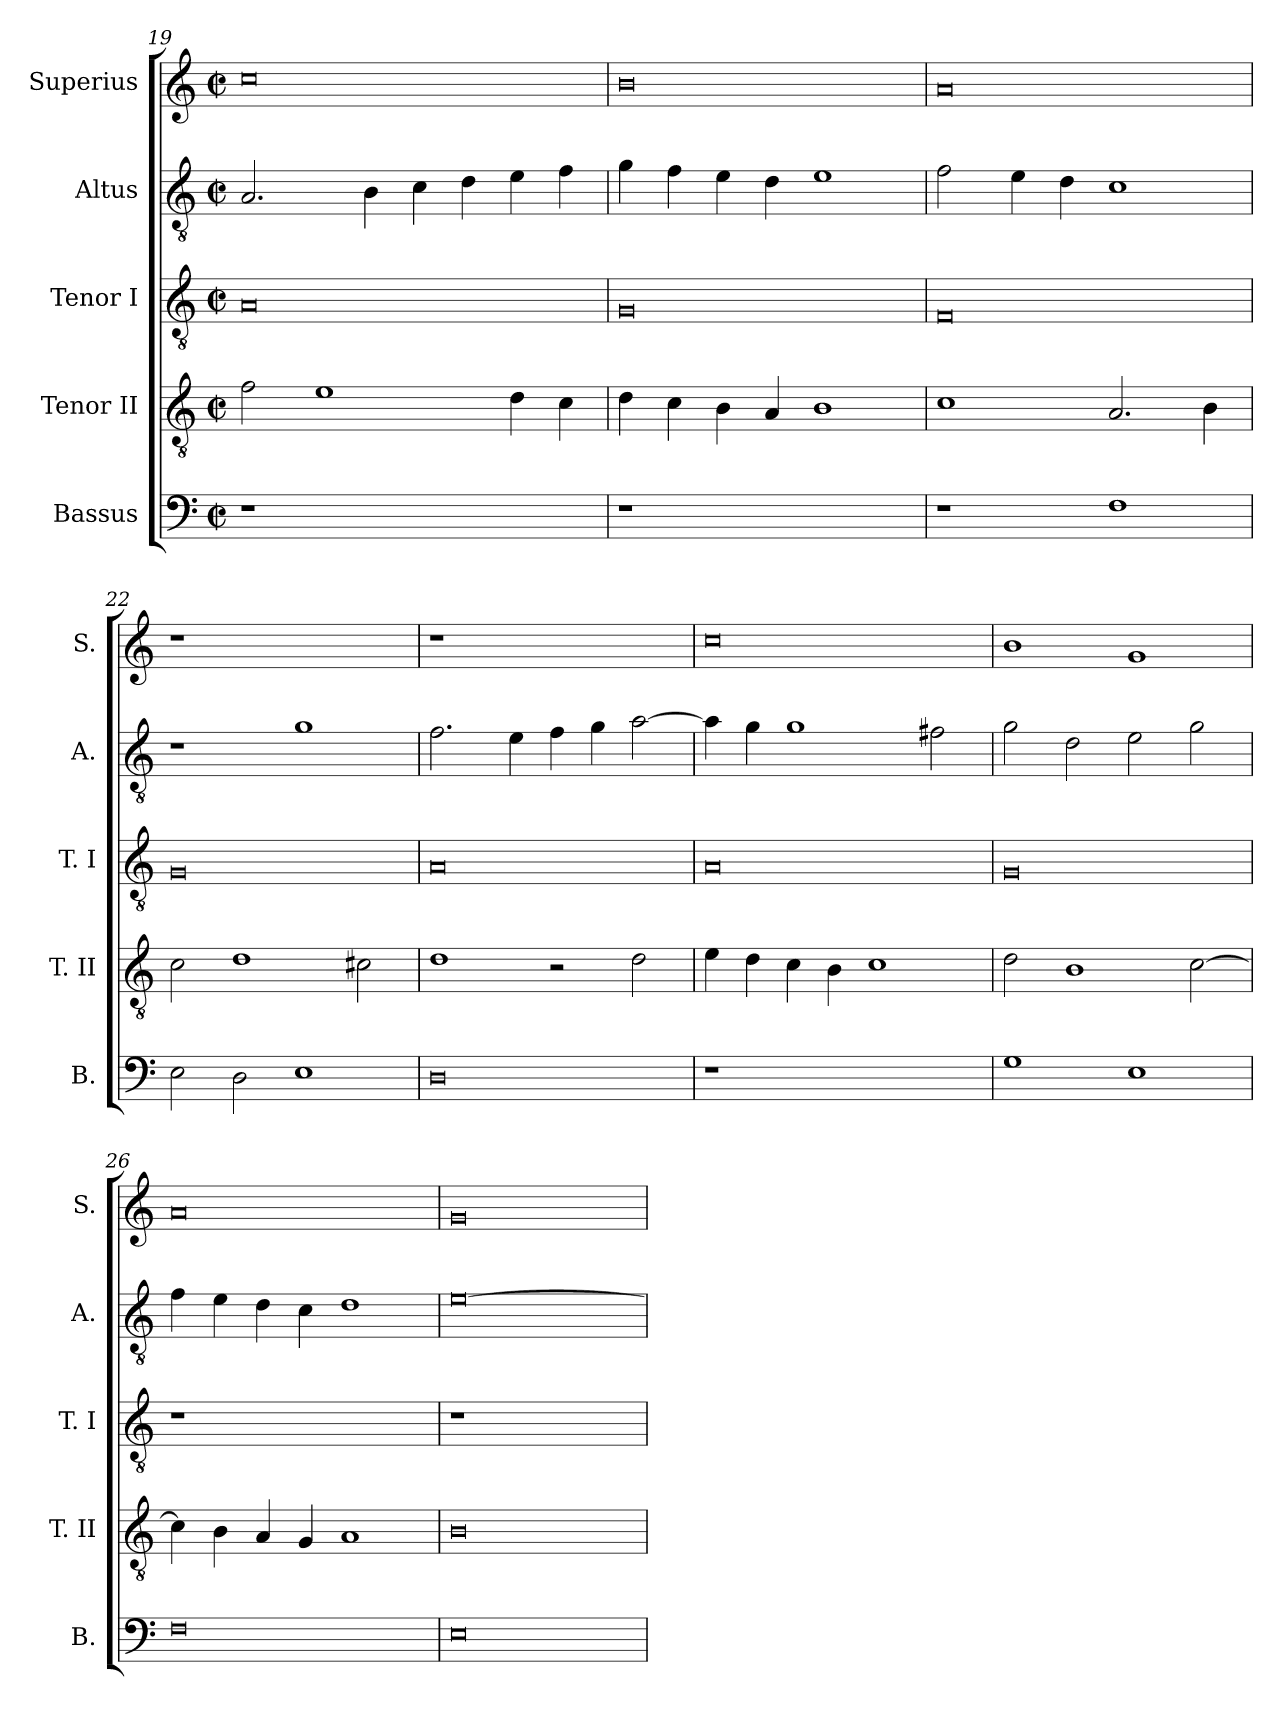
**kern	**kern	**kern	**kern	**kern
*part5	*part4	*part3	*part2	*part1
*staff5	*staff4	*staff3	*staff2	*staff1
*I"Bassus	*I"Tenor II	*I"Tenor I	*I"Altus	*I"Superius
*I'B.	*I'T. II	*I'T. I	*I'A.	*I'S.
*clefF4	*clefGv2	*clefGv2	*clefGv2	*clefG2
*	*ITrd7c12	*ITrd7c12	*ITrd7c12	*
*k[]	*k[]	*k[]	*k[]	*k[]
*C:	*C:	*C:	*C:	*C:
*M2/2	*M2/2	*M2/2	*M2/2	*M2/2
*met(c|)	*met(c|)	*met(c|)	*met(c|)	*met(c|)
=19	=19	=19	=19	=19
!LO:N:vis=1	!	!	!	!
1r	2Fi\	0AAi	2.AAi/	0cci
.	1Ei	.	.	.
.	.	.	4BBi\	.
1ryy	.	.	4Ci\	.
.	.	.	4Di\	.
.	4Di\	.	4Ei\	.
.	4Ci\	.	4Fi\	.
=20	=20	=20	=20	=20
!LO:N:vis=1	!	!	!	!
1r	4Di\	0GGi	4Gi\	0bi
.	4Ci\	.	4Fi\	.
.	4BBi\	.	4Ei\	.
.	4AAi/	.	4Di\	.
1ryy	1BBi	.	1Ei	.
=21	=21	=21	=21	=21
1r	1Ci	0FFi	2Fi\	0ai
.	.	.	4Ei\	.
.	.	.	4Di\	.
1Fi	2.AAi/	.	1Ci	.
.	4BBi\	.	.	.
=22	=22	=22	=22	=22
!	!	!	!	!LO:N:vis=1
2Ei\	2Ci\	0GGi	1r	1r
2Di\	1Di	.	.	.
1Ei	.	.	1Gi	1ryy
.	2C#Xi\	.	.	.
!!LO:PB:g=z
=23	=23	=23	=23	=23
!	!	!	!	!LO:N:vis=1
0Di	1Di	0AAi	2.Fi\	1r
.	.	.	4Ei\	.
.	2r	.	4Fi\	1ryy
.	.	.	4Gi\	.
.	2Di\	.	[>2Ai\	.
=24	=24	=24	=24	=24
!LO:N:vis=1	!	!	!	!
1r	4Ei\	0AAi	4Ai\]	0cci
.	4Di\	.	4Gi\	.
.	4Ci\	.	1Gi	.
.	4BBi\	.	.	.
1ryy	1Ci	.	.	.
.	.	.	2F#Xi\	.
=25	=25	=25	=25	=25
1Gi	2Di\	0GGi	2Gi\	1bi
.	1BBi	.	2Di\	.
1Ei	.	.	2Ei\	1gi
.	[>2Ci\	.	2Gi\	.
=26	=26	=26	=26	=26
!	!	!LO:N:vis=1	!	!
0Fi	4Ci\]	1r	4Fi\	0ai
.	4BBi\	.	4Ei\	.
.	4AAi/	.	4Di\	.
.	4GGi/	.	4Ci\	.
.	1AAi	1ryy	1Di	.
=27	=27	=27	=27	=27
!	!	!LO:N:vis=1	!	!
0Ei	0BBi	1r	[>0Ei	0gi
.	.	1ryy	.	.
=	=	=	=	=
*-	*-	*-	*-	*-
